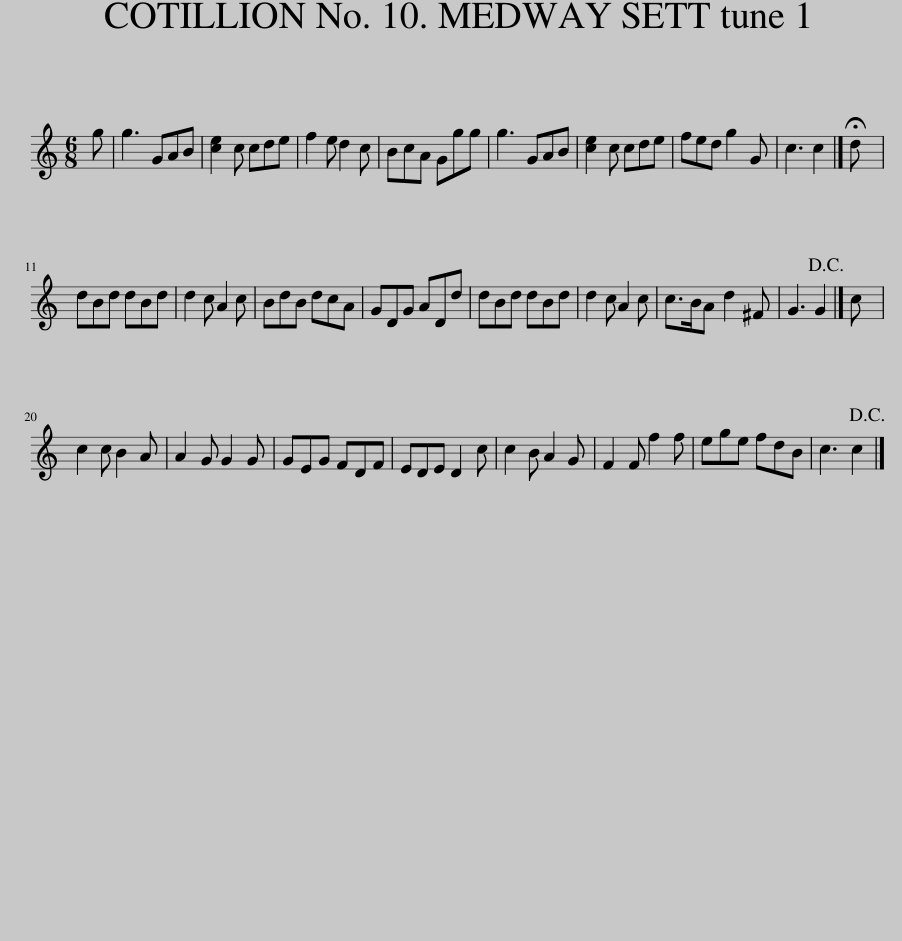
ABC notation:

X:1
L:1/8
M:6/8
I:linebreak $
K:C
V:1 treble
V:1
 g | g3 GAB | [ce]2 c cde | f2 e d2 c | BcA Ggg | %5
 g3 GAB | [ce]2 c cde | fed g2 G | c3 c2 |] !fermata!d |$ %10
 dBd dBd | d2 c A2 c | BdB dcA | GDG ADd | dBd dBd | %15
 d2 c A2 c | c>BA d2 ^F | G3 G2!D.C.! |] c |$ c2 c B2 A | %20
 A2 G G2 G | GEG FDF | EDE D2 c | c2 B A2 G | F2 F f2 f | %25
 ege fdB | c3 c2!D.C.! |] %27
